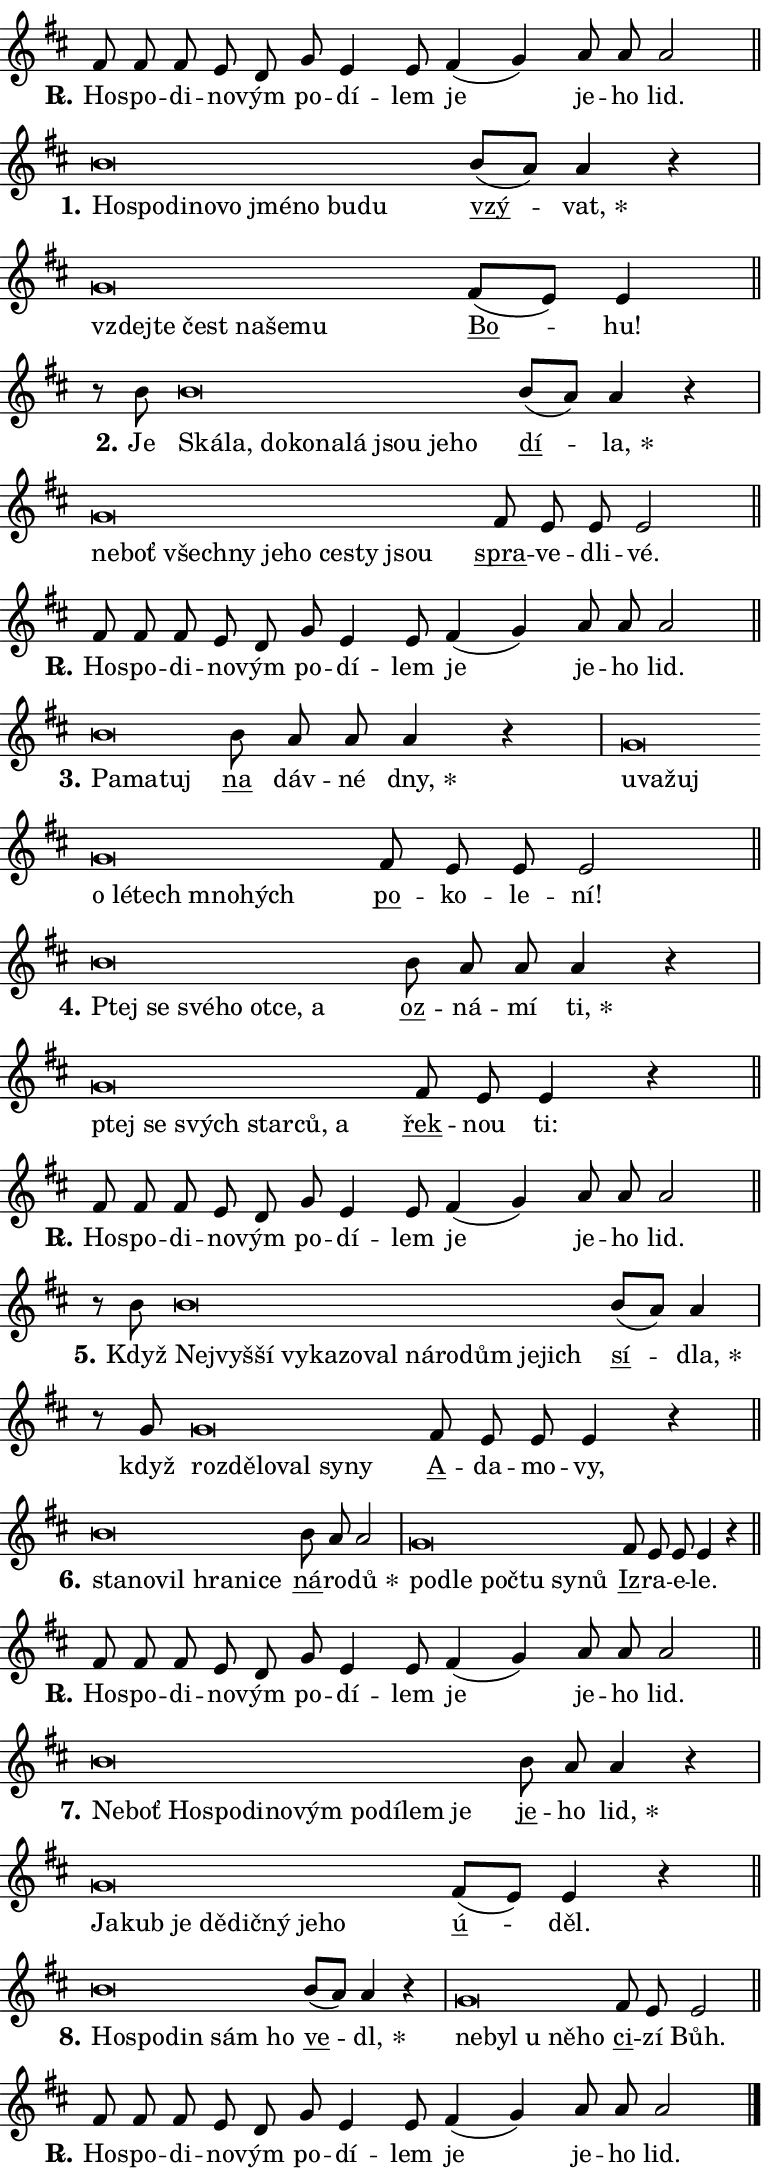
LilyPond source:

\version "2.24.0"
\header { tagline = "" }
\paper {
  indent = 0\cm
  top-margin = 0\cm
  right-margin = 0.13\cm % to fit lyric hyphens
  bottom-margin = 0\cm
  left-margin = 0\cm
  paper-width = 13\cm
  page-breaking = #ly:one-page-breaking
  system-system-spacing.basic-distance = #11
  score-system-spacing.basic-distance = #11
  ragged-last = ##f
}


%% Author: Thomas Morley
%% https://lists.gnu.org/archive/html/lilypond-user/2020-05/msg00002.html
#(define (line-position grob)
"Returns position of @var[grob} in current system:
   @code{'start}, if at first time-step
   @code{'end}, if at last time-step
   @code{'middle} otherwise
"
  (let* ((col (ly:item-get-column grob))
         (ln (ly:grob-object col 'left-neighbor))
         (rn (ly:grob-object col 'right-neighbor))
         (col-to-check-left (if (ly:grob? ln) ln col))
         (col-to-check-right (if (ly:grob? rn) rn col))
         (break-dir-left
           (and
             (ly:grob-property col-to-check-left 'non-musical #f)
             (ly:item-break-dir col-to-check-left)))
         (break-dir-right
           (and
             (ly:grob-property col-to-check-right 'non-musical #f)
             (ly:item-break-dir col-to-check-right))))
        (cond ((eqv? 1 break-dir-left) 'start)
              ((eqv? -1 break-dir-right) 'end)
              (else 'middle))))

#(define (tranparent-at-line-position vctor)
  (lambda (grob)
  "Relying on @code{line-position} select the relevant enry from @var{vctor}.
Used to determine transparency,"
    (case (line-position grob)
      ((end) (not (vector-ref vctor 0)))
      ((middle) (not (vector-ref vctor 1)))
      ((start) (not (vector-ref vctor 2))))))

noteHeadBreakVisibility =
#(define-music-function (break-visibility)(vector?)
"Makes @code{NoteHead}s transparent relying on @var{break-visibility}"
#{
  \override NoteHead.transparent =
    #(tranparent-at-line-position break-visibility)
#})

#(define delete-ledgers-for-transparent-note-heads
  (lambda (grob)
    "Reads whether a @code{NoteHead} is transparent.
If so this @code{NoteHead} is removed from @code{'note-heads} from
@var{grob}, which is supposed to be @code{LedgerLineSpanner}.
As a result ledgers are not printed for this @code{NoteHead}"
    (let* ((nhds-array (ly:grob-object grob 'note-heads))
           (nhds-list
             (if (ly:grob-array? nhds-array)
                 (ly:grob-array->list nhds-array)
                 '()))
           ;; Relies on the transparent-property being done before
           ;; Staff.LedgerLineSpanner.after-line-breaking is executed.
           ;; This is fragile ...
           (to-keep
             (remove
               (lambda (nhd)
                 (ly:grob-property nhd 'transparent #f))
               nhds-list)))
      ;; TODO find a better method to iterate over grob-arrays, similiar
      ;; to filter/remove etc for lists
      ;; For now rebuilt from scratch
      (set! (ly:grob-object grob 'note-heads)  '())
      (for-each
        (lambda (nhd)
          (ly:pointer-group-interface::add-grob grob 'note-heads nhd))
        to-keep))))

squashNotes = {
  \override NoteHead.X-extent = #'(-0.2 . 0.2)
  \override NoteHead.Y-extent = #'(-0.75 . 0)
  \override NoteHead.stencil =
    #(lambda (grob)
       (let ((pos (ly:grob-property grob 'staff-position)))
         (begin
           (if (< pos -7) (display "ERROR: Lower brevis then expected\n") (display ""))
           (if (<= pos -6) ly:text-interface::print ly:note-head::print))))
}
unSquashNotes = {
  \revert NoteHead.X-extent
  \revert NoteHead.Y-extent
  \revert NoteHead.stencil
}

hideNotes = \noteHeadBreakVisibility #begin-of-line-visible
unHideNotes = \noteHeadBreakVisibility #all-visible

% work-around for resetting accidentals
% https://lilypond.org/doc/v2.23/Documentation/notation/displaying-rhythms#unmetered-music
cadenzaMeasure = {
  \cadenzaOff
  \partial 1024 s1024
  \cadenzaOn
}

#(define-markup-command (accent layout props text) (markup?)
  "Underline accented syllable"
  (interpret-markup layout props
    #{\markup \override #'(offset . 4.3) \underline { #text }#}))

responsum = \markup \concat {
  "R" \hspace #-1.05 \path #0.1 #'((moveto 0 0.07) (lineto 0.9 0.8)) \hspace #0.05 "."
}

spaceSize = #0.6828661417322834 % exact space size for TeX Gyre Schola

\layout {
  \context {
    \Staff
    \remove "Time_signature_engraver"
    \override LedgerLineSpanner.after-line-breaking = #delete-ledgers-for-transparent-note-heads
  }
  \context {
    \Lyrics {
      \override LyricSpace.minimum-distance = \spaceSize
      \override LyricText.font-name = #"TeX Gyre Schola"
      \override LyricText.font-size = 1
      \override StanzaNumber.font-name = #"TeX Gyre Schola Bold"
      \override StanzaNumber.font-size = 1
    }
  }
  \context {
    \Score 
    \override NoteHead.text =
      #(lambda (grob) 
        (let ((pos (ly:grob-property grob 'staff-position)))
          #{\markup {
            \combine
              \halign #-0.55 \raise #(if (= pos -6) 0 0.5) \override #'(thickness . 2) \draw-line #'(3.2 . 0)
              \musicglyph "noteheads.sM1"
          }#}))
  }
}

% magnetic-lyrics.ily
%
%   written by
%     Jean Abou Samra <jean@abou-samra.fr>
%     Werner Lemberg <wl@gnu.org>
%
%   adapted by
%     Jiri Hon <jiri.hon@gmail.com>
%
% Version 2022-Apr-15

% https://www.mail-archive.com/lilypond-user@gnu.org/msg149350.html

#(define (Left_hyphen_pointer_engraver context)
   "Collect syllable-hyphen-syllable occurrences in lyrics and store
them in properties.  This engraver only looks to the left.  For
example, if the lyrics input is @code{foo -- bar}, it does the
following.

@itemize @bullet
@item
Set the @code{text} property of the @code{LyricHyphen} grob between
@q{foo} and @q{bar} to @code{foo}.

@item
Set the @code{left-hyphen} property of the @code{LyricText} grob with
text @q{foo} to the @code{LyricHyphen} grob between @q{foo} and
@q{bar}.
@end itemize

Use this auxiliary engraver in combination with the
@code{lyric-@/text::@/apply-@/magnetic-@/offset!} hook."
   (let ((hyphen #f)
         (text #f))
     (make-engraver
      (acknowledgers
       ((lyric-syllable-interface engraver grob source-engraver)
        (set! text grob)))
      (end-acknowledgers
       ((lyric-hyphen-interface engraver grob source-engraver)
        ;(when (not (grob::has-interface grob 'lyric-space-interface))
          (set! hyphen grob)));)
      ((stop-translation-timestep engraver)
       (when (and text hyphen)
         (ly:grob-set-object! text 'left-hyphen hyphen))
       (set! text #f)
       (set! hyphen #f)))))

#(define (lyric-text::apply-magnetic-offset! grob)
   "If the space between two syllables is less than the value in
property @code{LyricText@/.details@/.squash-threshold}, move the right
syllable to the left so that it gets concatenated with the left
syllable.

Use this function as a hook for
@code{LyricText@/.after-@/line-@/breaking} if the
@code{Left_@/hyphen_@/pointer_@/engraver} is active."
   (let ((hyphen (ly:grob-object grob 'left-hyphen #f)))
     (when hyphen
       (let ((left-text (ly:spanner-bound hyphen LEFT)))
         (when (grob::has-interface left-text 'lyric-syllable-interface)
           (let* ((common (ly:grob-common-refpoint grob left-text X))
                  (this-x-ext (ly:grob-extent grob common X))
                  (left-x-ext
                   (begin
                     ;; Trigger magnetism for left-text.
                     (ly:grob-property left-text 'after-line-breaking)
                     (ly:grob-extent left-text common X)))
                  ;; `delta` is the gap width between two syllables.
                  (delta (- (interval-start this-x-ext)
                            (interval-end left-x-ext)))
                  (details (ly:grob-property grob 'details))
                  (threshold (assoc-get 'squash-threshold details 0.2)))
             (when (< delta threshold)
               (let* (;; We have to manipulate the input text so that
                      ;; ligatures crossing syllable boundaries are not
                      ;; disabled.  For languages based on the Latin
                      ;; script this is essentially a beautification.
                      ;; However, for non-Western scripts it can be a
                      ;; necessity.
                      (lt (ly:grob-property left-text 'text))
                      (rt (ly:grob-property grob 'text))
                      (is-space (grob::has-interface hyphen 'lyric-space-interface))
                      (space (if is-space " " ""))
                      (extra-delta (if is-space spaceSize 0))
                      ;; Append new syllable.
                      (ltrt-space (if (and (string? lt) (string? rt))
                                (string-append lt space rt)
                                (make-concat-markup (list lt space rt))))
                      ;; Right-align `ltrt` to the right side.
                      (ltrt-space-markup (grob-interpret-markup
                               grob
                               (make-translate-markup
                                (cons (interval-length this-x-ext) 0)
                                (make-right-align-markup ltrt-space)))))
                 (begin
                   ;; Don't print `left-text`.
                   (ly:grob-set-property! left-text 'stencil #f)
                   ;; Set text and stencil (which holds all collected
                   ;; syllables so far) and shift it to the left.
                   (ly:grob-set-property! grob 'text ltrt-space)
                   (ly:grob-set-property! grob 'stencil ltrt-space-markup)
                   (ly:grob-translate-axis! grob (- (- delta extra-delta)) X))))))))))


#(define (lyric-hyphen::displace-bounds-first grob)
   ;; Make very sure this callback isn't triggered too early.
   (let ((left (ly:spanner-bound grob LEFT))
         (right (ly:spanner-bound grob RIGHT)))
     (ly:grob-property left 'after-line-breaking)
     (ly:grob-property right 'after-line-breaking)
     (ly:lyric-hyphen::print grob)))

squashThreshold = #0.4

\layout {
  \context {
    \Lyrics
    \consists #Left_hyphen_pointer_engraver
    \override LyricText.after-line-breaking =
      #lyric-text::apply-magnetic-offset!
    \override LyricHyphen.stencil = #lyric-hyphen::displace-bounds-first
    \override LyricText.details.squash-threshold = \squashThreshold
    \override LyricHyphen.minimum-distance = 0
    \override LyricHyphen.minimum-length = \squashThreshold
  }
}

squashText = \override LyricText.details.squash-threshold = 9999
unSquashText = \override LyricText.details.squash-threshold = \squashThreshold

leftText = \override LyricText.self-alignment-X = #LEFT
unLeftText = \revert LyricText.self-alignment-X

starOffset = #(lambda (grob) 
                (let ((x_offset (ly:self-alignment-interface::aligned-on-x-parent grob)))
                  (if (= x_offset 0) 0 (+ x_offset 1.2))))

star = #(define-music-function (syllable)(string?)
"Append star separator at the end of a syllable"
#{
  \once \override LyricText.X-offset = #starOffset
  \lyricmode { \markup {
    #syllable
    \override #'((font-name . "TeX Gyre Schola Bold")) \hspace #0.2 \lower #0.65 \larger "*"
  } }
#})

starAccent = #(define-music-function (syllable)(string?)
"Append star separator at the end of a syllable and make accent"
#{
  \once \override LyricText.X-offset = #starOffset
  \lyricmode { \markup {
    \accent #syllable
    \override #'((font-name . "TeX Gyre Schola Bold")) \hspace #0.2 \lower #0.65 \larger "*"
  } }
#})

breath = #(define-music-function (syllable)(string?)
"Append breathing indicator at the end of a syllable"
#{
  \lyricmode { \markup { #syllable "+" } }
#})

optionalBreath = #(define-music-function (syllable)(string?)
"Append optional breathing indicator at the end of a syllable"
#{
  \lyricmode { \markup { #syllable "(+)" } }
#})


\score {
    <<
        \new Voice = "melody" { \cadenzaOn \key d \major \relative { fis'8 fis fis e d \bar "" g e4 e8 \bar "" fis4( g) a8 a a2 \cadenzaMeasure \bar "||" \break } }
        \new Lyrics \lyricsto "melody" { \lyricmode { \set stanza = \responsum
Ho -- spo -- di -- no -- vým po -- dí -- lem je je -- ho lid. } }
    >>
    \layout {}
}

\score {
    <<
        \new Voice = "melody" { \cadenzaOn \key d \major \relative { \squashNotes b'\breve*1/16 \hideNotes \breve*1/16 \bar "" \breve*1/16 \bar "" \breve*1/16 \bar "" \breve*1/16 \bar "" \breve*1/16 \bar "" \breve*1/16 \bar "" \breve*1/16 \breve*1/16 \bar "" \unHideNotes \unSquashNotes \bar "" b8[( a)] a4 r \cadenzaMeasure \bar "|" \squashNotes g\breve*1/16 \hideNotes \breve*1/16 \bar "" \breve*1/16 \bar "" \breve*1/16 \bar "" \breve*1/16 \breve*1/16 \bar "" \unHideNotes \unSquashNotes \bar "" fis8[( e)] e4 \cadenzaMeasure \bar "||" \break } }
        \new Lyrics \lyricsto "melody" { \lyricmode { \set stanza = "1."
\leftText Ho -- \squashText spo -- di -- no -- vo jmé -- no bu -- du \unLeftText \unSquashText \markup \accent vzý -- \star vat, \leftText vzdej -- \squashText te čest na -- še -- mu \unLeftText \unSquashText \markup \accent Bo -- hu! } }
    >>
    \layout {}
}

\score {
    <<
        \new Voice = "melody" { \cadenzaOn \key d \major \relative { r8 b'8 \squashNotes b\breve*1/16 \hideNotes \breve*1/16 \bar "" \breve*1/16 \bar "" \breve*1/16 \bar "" \breve*1/16 \bar "" \breve*1/16 \bar "" \breve*1/16 \bar "" \breve*1/16 \breve*1/16 \bar "" \unHideNotes \unSquashNotes \bar "" b8[( a)] a4 r \cadenzaMeasure \bar "|" \squashNotes g\breve*1/16 \hideNotes \breve*1/16 \bar "" \breve*1/16 \bar "" \breve*1/16 \bar "" \breve*1/16 \bar "" \breve*1/16 \bar "" \breve*1/16 \bar "" \breve*1/16 \breve*1/16 \bar "" \unHideNotes \unSquashNotes \bar "" fis8 e e e2 \cadenzaMeasure \bar "||" \break } }
        \new Lyrics \lyricsto "melody" { \lyricmode { \set stanza = "2."
Je \leftText Ská -- \squashText la, do -- ko -- na -- lá jsou je -- ho \unLeftText \unSquashText \markup \accent dí -- \star la, \leftText ne -- \squashText boť všech -- ny je -- ho ce -- sty jsou \unLeftText \unSquashText \markup \accent spra -- ve -- dli -- vé. } }
    >>
    \layout {}
}

\score {
    <<
        \new Voice = "melody" { \cadenzaOn \key d \major \relative { fis'8 fis fis e d \bar "" g e4 e8 \bar "" fis4( g) a8 a a2 \cadenzaMeasure \bar "||" \break } }
        \new Lyrics \lyricsto "melody" { \lyricmode { \set stanza = \responsum
Ho -- spo -- di -- no -- vým po -- dí -- lem je je -- ho lid. } }
    >>
    \layout {}
}

\score {
    <<
        \new Voice = "melody" { \cadenzaOn \key d \major \relative { \squashNotes b'\breve*1/16 \hideNotes \breve*1/16 \breve*1/16 \bar "" \unHideNotes \unSquashNotes \bar "" b8 a a a4 r \cadenzaMeasure \bar "|" \squashNotes g\breve*1/16 \hideNotes \breve*1/16 \bar "" \breve*1/16 \bar "" \breve*1/16 \bar "" \breve*1/16 \bar "" \breve*1/16 \bar "" \breve*1/16 \breve*1/16 \bar "" \unHideNotes \unSquashNotes \bar "" fis8 e e e2 \cadenzaMeasure \bar "||" \break } }
        \new Lyrics \lyricsto "melody" { \lyricmode { \set stanza = "3."
\leftText Pa -- \squashText ma -- tuj \unLeftText \unSquashText \markup \accent na dáv -- né \star dny, \leftText u -- \squashText va -- žuj o lé -- tech mno -- hých \unLeftText \unSquashText \markup \accent po -- ko -- le -- ní! } }
    >>
    \layout {}
}

\score {
    <<
        \new Voice = "melody" { \cadenzaOn \key d \major \relative { \squashNotes b'\breve*1/16 \hideNotes \breve*1/16 \bar "" \breve*1/16 \bar "" \breve*1/16 \bar "" \breve*1/16 \bar "" \breve*1/16 \breve*1/16 \bar "" \unHideNotes \unSquashNotes \bar "" b8 a a a4 r \cadenzaMeasure \bar "|" \squashNotes g\breve*1/16 \hideNotes \breve*1/16 \bar "" \breve*1/16 \bar "" \breve*1/16 \bar "" \breve*1/16 \breve*1/16 \bar "" \unHideNotes \unSquashNotes \bar "" fis8 e e4 r \cadenzaMeasure \bar "||" \break } }
        \new Lyrics \lyricsto "melody" { \lyricmode { \set stanza = "4."
\leftText Ptej \squashText se své -- ho ot -- ce, a \unLeftText \unSquashText \markup \accent oz -- ná -- mí \star ti, \leftText ptej \squashText se svých star -- ců, a \unLeftText \unSquashText \markup \accent řek -- nou ti: } }
    >>
    \layout {}
}

\score {
    <<
        \new Voice = "melody" { \cadenzaOn \key d \major \relative { fis'8 fis fis e d \bar "" g e4 e8 \bar "" fis4( g) a8 a a2 \cadenzaMeasure \bar "||" \break } }
        \new Lyrics \lyricsto "melody" { \lyricmode { \set stanza = \responsum
Ho -- spo -- di -- no -- vým po -- dí -- lem je je -- ho lid. } }
    >>
    \layout {}
}

\score {
    <<
        \new Voice = "melody" { \cadenzaOn \key d \major \relative { r8 b'8 \squashNotes b\breve*1/16 \hideNotes \breve*1/16 \bar "" \breve*1/16 \bar "" \breve*1/16 \bar "" \breve*1/16 \bar "" \breve*1/16 \bar "" \breve*1/16 \bar "" \breve*1/16 \bar "" \breve*1/16 \bar "" \breve*1/16 \bar "" \breve*1/16 \breve*1/16 \bar "" \unHideNotes \unSquashNotes \bar "" b8[( a)] a4 \cadenzaMeasure \bar "|" r8 g8 \squashNotes g\breve*1/16 \hideNotes \breve*1/16 \bar "" \breve*1/16 \bar "" \breve*1/16 \bar "" \breve*1/16 \breve*1/16 \bar "" \unHideNotes \unSquashNotes \bar "" fis8 e e e4 r \cadenzaMeasure \bar "||" \break } }
        \new Lyrics \lyricsto "melody" { \lyricmode { \set stanza = "5."
Když \leftText Nej -- \squashText vyš -- ší vy -- ka -- zo -- val ná -- ro -- dům je -- jich \unLeftText \unSquashText \markup \accent sí -- \star dla, když \leftText roz -- \squashText dě -- lo -- val sy -- ny \unLeftText \unSquashText \markup \accent A -- da -- mo -- vy, } }
    >>
    \layout {}
}

\score {
    <<
        \new Voice = "melody" { \cadenzaOn \key d \major \relative { \squashNotes b'\breve*1/16 \hideNotes \breve*1/16 \bar "" \breve*1/16 \bar "" \breve*1/16 \bar "" \breve*1/16 \breve*1/16 \bar "" \unHideNotes \unSquashNotes \bar "" b8 a a2 \cadenzaMeasure \bar "|" \squashNotes g\breve*1/16 \hideNotes \breve*1/16 \bar "" \breve*1/16 \bar "" \breve*1/16 \bar "" \breve*1/16 \breve*1/16 \bar "" \unHideNotes \unSquashNotes \bar "" fis8 e e e4 r \cadenzaMeasure \bar "||" \break } }
        \new Lyrics \lyricsto "melody" { \lyricmode { \set stanza = "6."
\leftText sta -- \squashText no -- vil hra -- ni -- ce \unLeftText \unSquashText \markup \accent ná -- ro -- \star dů \leftText po -- \squashText dle po -- čtu sy -- nů \unLeftText \unSquashText \markup \accent Iz -- ra -- e -- le. } }
    >>
    \layout {}
}

\score {
    <<
        \new Voice = "melody" { \cadenzaOn \key d \major \relative { fis'8 fis fis e d \bar "" g e4 e8 \bar "" fis4( g) a8 a a2 \cadenzaMeasure \bar "||" \break } }
        \new Lyrics \lyricsto "melody" { \lyricmode { \set stanza = \responsum
Ho -- spo -- di -- no -- vým po -- dí -- lem je je -- ho lid. } }
    >>
    \layout {}
}

\score {
    <<
        \new Voice = "melody" { \cadenzaOn \key d \major \relative { \squashNotes b'\breve*1/16 \hideNotes \breve*1/16 \bar "" \breve*1/16 \bar "" \breve*1/16 \bar "" \breve*1/16 \bar "" \breve*1/16 \bar "" \breve*1/16 \bar "" \breve*1/16 \bar "" \breve*1/16 \bar "" \breve*1/16 \breve*1/16 \bar "" \unHideNotes \unSquashNotes \bar "" b8 a a4 r \cadenzaMeasure \bar "|" \squashNotes g\breve*1/16 \hideNotes \breve*1/16 \bar "" \breve*1/16 \bar "" \breve*1/16 \bar "" \breve*1/16 \bar "" \breve*1/16 \bar "" \breve*1/16 \breve*1/16 \bar "" \unHideNotes \unSquashNotes \bar "" fis8[( e)] e4 r \cadenzaMeasure \bar "||" \break } }
        \new Lyrics \lyricsto "melody" { \lyricmode { \set stanza = "7."
\leftText Ne -- \squashText boť Ho -- spo -- di -- no -- vým po -- dí -- lem je \unLeftText \unSquashText \markup \accent je -- ho \star lid, \leftText Ja -- \squashText kub je dě -- dič -- ný je -- ho \unLeftText \unSquashText \markup \accent ú -- děl. } }
    >>
    \layout {}
}

\score {
    <<
        \new Voice = "melody" { \cadenzaOn \key d \major \relative { \squashNotes b'\breve*1/16 \hideNotes \breve*1/16 \bar "" \breve*1/16 \bar "" \breve*1/16 \breve*1/16 \bar "" \unHideNotes \unSquashNotes \bar "" b8[( a)] a4 r \cadenzaMeasure \bar "|" \squashNotes g\breve*1/16 \hideNotes \breve*1/16 \bar "" \breve*1/16 \bar "" \breve*1/16 \breve*1/16 \bar "" \unHideNotes \unSquashNotes \bar "" fis8 e e2 \cadenzaMeasure \bar "||" \break } }
        \new Lyrics \lyricsto "melody" { \lyricmode { \set stanza = "8."
\leftText Ho -- \squashText spo -- din sám ho \unLeftText \unSquashText \markup \accent ve -- \star dl, \leftText ne -- \squashText byl u ně -- ho \unLeftText \unSquashText \markup \accent ci -- zí Bůh. } }
    >>
    \layout {}
}

\score {
    <<
        \new Voice = "melody" { \cadenzaOn \key d \major \relative { fis'8 fis fis e d \bar "" g e4 e8 \bar "" fis4( g) a8 a a2 \cadenzaMeasure \bar "||" \break } \bar "|." }
        \new Lyrics \lyricsto "melody" { \lyricmode { \set stanza = \responsum
Ho -- spo -- di -- no -- vým po -- dí -- lem je je -- ho lid. } }
    >>
    \layout {}
}
